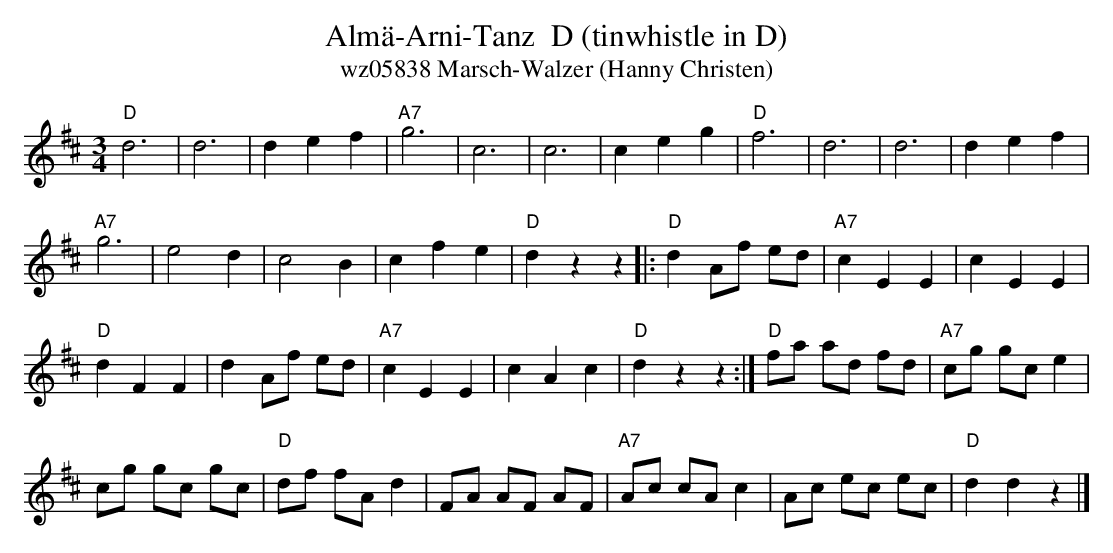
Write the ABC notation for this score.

X:1
T:Alm\"a-Arni-Tanz  D (tinwhistle in D)
T:wz05838 Marsch-Walzer (Hanny Christen)
M:3/4
L:1/4
K:D %%MIDI gchordon
"D"d3 | d3 | def | "A7"g3 | c3 | c3 | ceg | "D"f3 | d3 | d3 | def |
"A7"g3 | e2d | c2B | cfe | "D"dzz |: [L:1/8] "D"d2 Af ed | "A7"c2E2E2 | c2E2E2 |
"D"d2F2F2 | d2Af ed | "A7"c2E2E2 | c2A2c2 | "D"d2z2z2 :| "D"fa ad fd | "A7"cg gc e2 |
cg gc gc | "D"df fAd2 | FA AF AF | "A7"Ac cAc2 | Ac ec ec | "D"d2d2z2 |]
